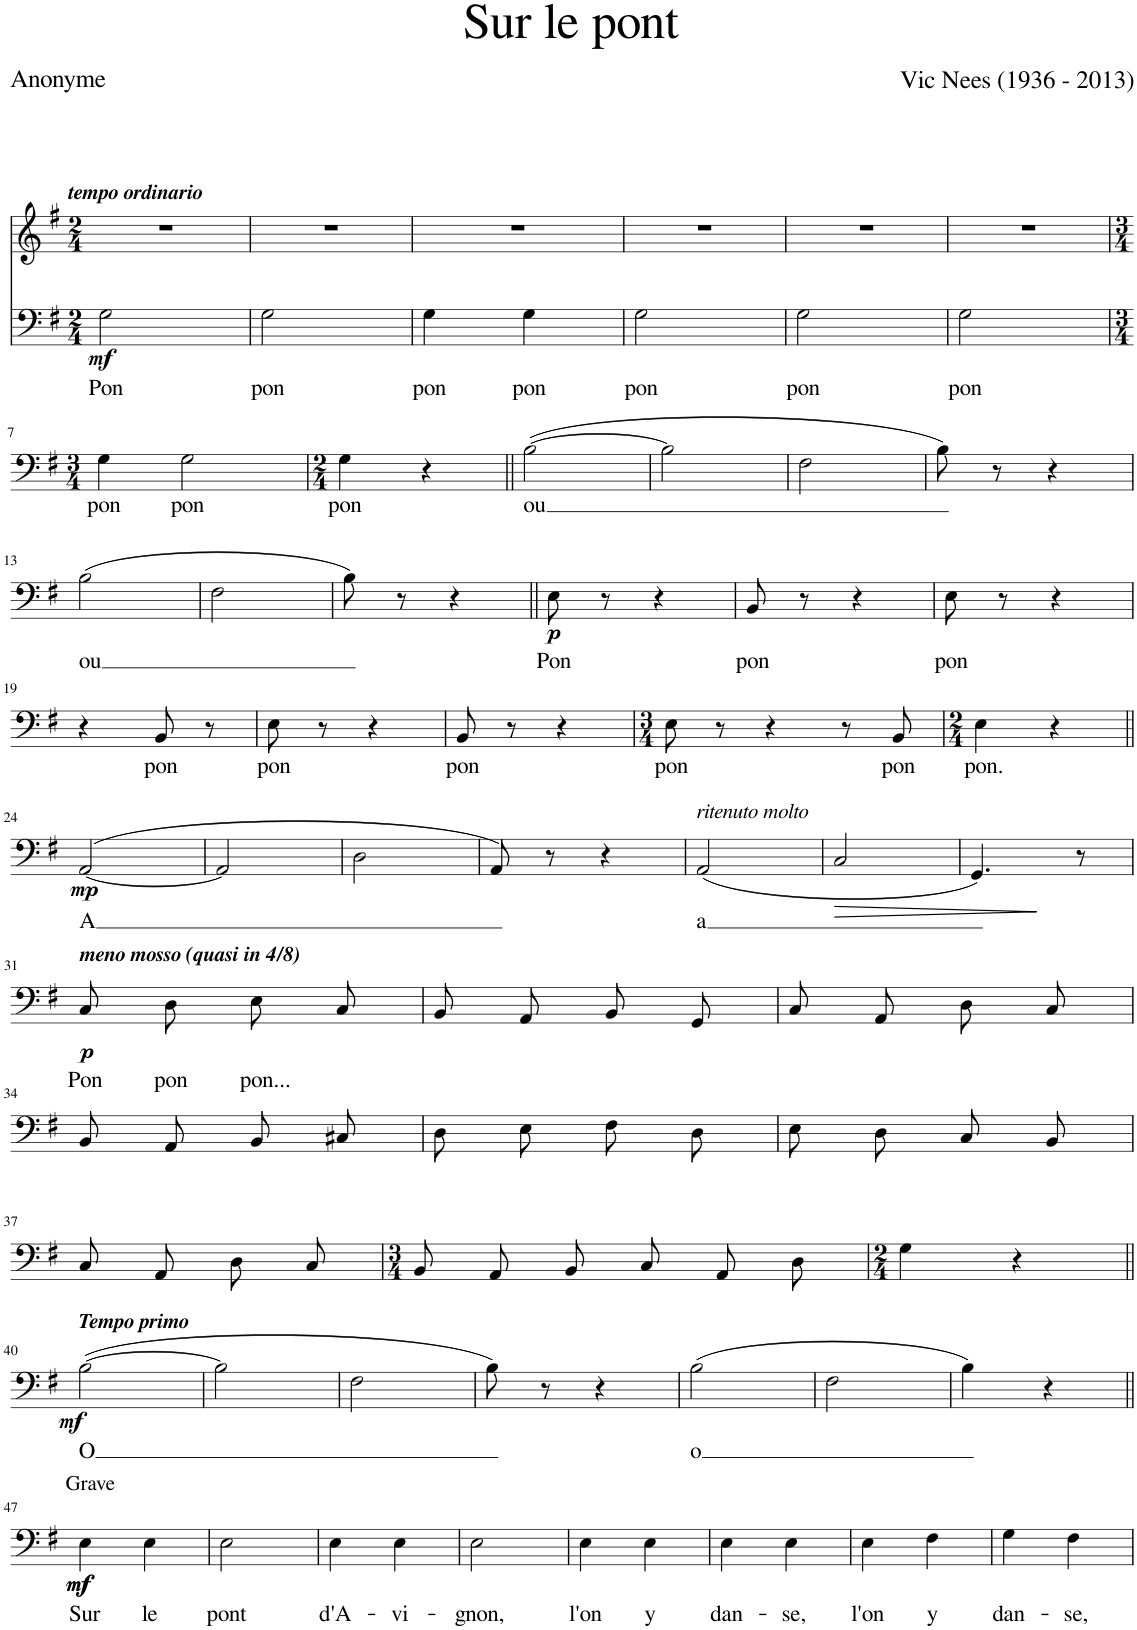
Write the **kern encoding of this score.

**kern	**text	**dynam	**kern
*part2	*part2	*part2	*part1
*staff2	*staff2	*staff2	*staff1
*I"Bass	*	*	*I"Soprano
*clefF4	*	*	*clefG2
*k[f#]	*	*	*k[f#]
*M2/4	*	*	*M2/4
=1	=1	=1	=1
!	!	!	!LO:TX:a:Bi:t=tempo ordinario
!	!LO:LY:b	!LO:DY:b	!
2G\	Pon	mf	2r
=2	=2	=2	=2
!	!LO:LY:b	!	!
2G\	pon	.	2r
=3	=3	=3	=3
!	!LO:LY:b	!	!
4G\	pon	.	2r
!	!LO:LY:b	!	!
4G\	pon	.	.
=4	=4	=4	=4
!	!LO:LY:b	!	!
2G\	pon	.	2r
=5	=5	=5	=5
!	!LO:LY:b	!	!
2G\	pon	.	2r
=6	=6	=6	=6
!	!LO:LY:b	!	!
2G\	pon	.	2r
!!LO:LB:g=z
=7	=7	=7	=7
*M3/4	*	*	*M3/4
!	!LO:LY:b	!	!
4G\	pon	.	2.r
!	!LO:LY:b	!	!
2G\	pon	.	.
=8	=8	=8	=8
*M2/4	*	*	*M2/4
!	!LO:LY:b	!	!
4G\	pon	.	2r
4r	.	.	.
=9||	=9||	=9||	=9||
!	!LO:LY:b	!	!
([2B\	ou	.	2r
=10	=10	=10	=10
2B\]	.	.	2r
=11	=11	=11	=11
2F#\	.	.	2r
=12	=12	=12	=12
8B\)	.	.	2r
8r	.	.	.
4r	.	.	.
!!LO:LB:g=z
=13	=13	=13	=13
!	!LO:LY:b	!	!
(2B\	ou	.	2r
=14	=14	=14	=14
2F#\	.	.	2r
=15	=15	=15	=15
8B\)	.	.	2r
8r	.	.	.
4r	.	.	.
=16||	=16||	=16||	=16||
!	!LO:LY:b	!LO:DY:b	!
8E\	Pon	p	2r
8r	.	.	.
4r	.	.	.
=17	=17	=17	=17
!	!LO:LY:b	!	!
8BB/	pon	.	2r
8r	.	.	.
4r	.	.	.
=18	=18	=18	=18
!	!LO:LY:b	!	!
8E\	pon	.	2r
8r	.	.	.
4r	.	.	.
!!LO:LB:g=z
=19	=19	=19	=19
4r	.	.	2r
!	!LO:LY:b	!	!
8BB/	pon	.	.
8r	.	.	.
=20	=20	=20	=20
!	!LO:LY:b	!	!
8E\	pon	.	2r
8r	.	.	.
4r	.	.	.
=21	=21	=21	=21
!	!LO:LY:b	!	!
8BB/	pon	.	2r
8r	.	.	.
4r	.	.	.
=22	=22	=22	=22
*M3/4	*	*	*M3/4
!	!LO:LY:b	!	!
8E\	pon	.	2.r
8r	.	.	.
4r	.	.	.
8r	.	.	.
!	!LO:LY:b	!	!
8BB/	pon	.	.
=23	=23	=23	=23
*M2/4	*	*	*M2/4
!	!LO:LY:b	!	!
4E\	pon.	.	2r
4r	.	.	.
!!LO:LB:g=z
=24||	=24||	=24||	=24||
!	!LO:LY:b	!LO:DY:b	!
([2AA/	A	mp	2r
=25	=25	=25	=25
2AA/]	.	.	2r
=26	=26	=26	=26
2D\	.	.	2r
=27	=27	=27	=27
8AA/)	.	.	2r
8r	.	.	.
4r	.	.	.
=28	=28	=28	=28
!	!	!	!LO:TX:a:i:t=ritenuto molto
!	!LO:LY:b	!	!
(2AA/	a	.	2r
=29	=29	=29	=29
!	!	!LO:HP:b	!
2C/	.	>	2r
=30	=30	=30	=30
4.GG/)	.	.	2r
8r	.	]	.
!!LO:LB:g=z
=31	=31	=31	=31
!	!	!	!LO:TX:a:Bi:t=meno mosso (quasi in 4/8)
!	!LO:LY:b	!LO:DY:b	!
8C/L	Pon	p	2r
!	!LO:LY:b	!	!
8D/J	pon	.	.
!	!LO:LY:b	!	!
8E\L	pon...	.	.
8C\J	.	.	.
=32	=32	=32	=32
8BB/L	.	.	2r
8AA/J	.	.	.
8BB/L	.	.	.
8GG/J	.	.	.
=33	=33	=33	=33
8C/L	.	.	2r
8AA/J	.	.	.
8D/L	.	.	.
8C/J	.	.	.
!!LO:LB:g=z
=34	=34	=34	=34
8BB/L	.	.	2r
8AA/J	.	.	.
8BB/L	.	.	.
8C#X/J	.	.	.
=35	=35	=35	=35
8D\L	.	.	2r
8E\J	.	.	.
8F#\L	.	.	.
8D\J	.	.	.
=36	=36	=36	=36
8E\L	.	.	2r
8D\J	.	.	.
8C/L	.	.	.
8BB/J	.	.	.
!!LO:LB:g=z
=37	=37	=37	=37
8C/L	.	.	2r
8AA/J	.	.	.
8D/L	.	.	.
8C/J	.	.	.
=38	=38	=38	=38
*M3/4	*	*	*M3/4
8BB/L	.	.	2.r
8AA/J	.	.	.
8BB/L	.	.	.
8C/J	.	.	.
8AA/L	.	.	.
8D/J	.	.	.
=39	=39	=39	=39
*M2/4	*	*	*M2/4
4G\	.	.	2r
4r	.	.	.
!!LO:LB:g=z
=40||	=40||	=40||	=40||
!	!	!	!LO:TX:a:Bi:t=Tempo primo
!	!LO:LY:b	!LO:DY:b	!
([2B\	O	mf	2r
=41	=41	=41	=41
2B\]	.	.	2r
=42	=42	=42	=42
2F#\	.	.	2r
=43	=43	=43	=43
8B\)	.	.	2r
8r	.	.	.
4r	.	.	.
=44	=44	=44	=44
!	!LO:LY:b	!	!
(2B\	o	.	2r
=45	=45	=45	=45
2F#\	.	.	2r
=46	=46	=46	=46
4B\)	.	.	2r
4r	.	.	.
!!LO:LB:g=z
=47||	=47||	=47||	=47||
!	!	!	!LO:TX:a:t=Grave
!	!LO:LY:b	!LO:DY:b	!
!	!	!LO:DY:n=1:b	!
4E\	Sur	mf mf	2r
!	!LO:LY:b	!	!
4E\	le	.	.
=48	=48	=48	=48
!	!LO:LY:b	!	!
2E\	pont	.	2r
=49	=49	=49	=49
!	!LO:LY:b	!	!
4E\	d'A-	.	2r
!	!LO:LY:b	!	!
4E\	-vi-	.	.
=50	=50	=50	=50
!	!LO:LY:b	!	!
2E\	-gnon,	.	2r
=51	=51	=51	=51
!	!LO:LY:b	!	!
4E\	l'on	.	2r
!	!LO:LY:b	!	!
4E\	y	.	.
=52	=52	=52	=52
!	!LO:LY:b	!	!
4E\	dan-	.	2r
!	!LO:LY:b	!	!
4E\	-se,	.	.
=53	=53	=53	=53
!	!LO:LY:b	!	!
4E\	l'on	.	2r
!	!LO:LY:b	!	!
4F#\	y	.	.
=54	=54	=54	=54
!	!LO:LY:b	!	!
4G\	dan-	.	2r
!	!LO:LY:b	!	!
4F#\	-se,	.	.
=	=	=	=
*-	*-	*-	*-
